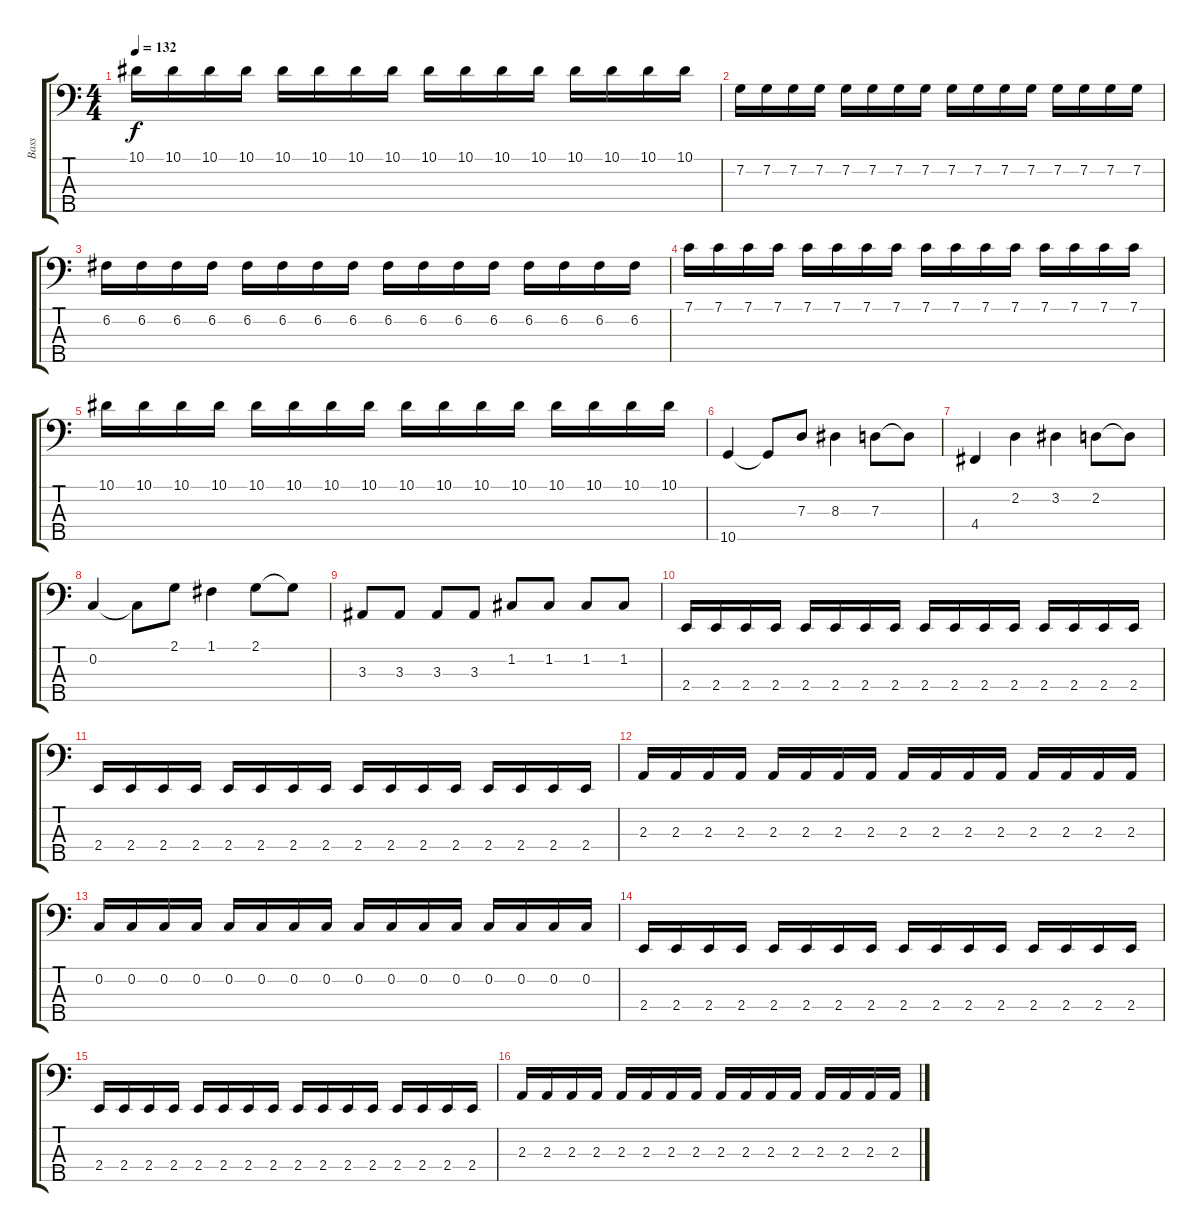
\track ("Bass" "Bass") {instrument electricbassfinger}
\staff {score tabs}
\tuning (F2 C2 G1 D1 A0) {hide}
\ts (4 4)
\tempo 132
\clef f4
\ks c
10.1.16{dy f} 10.1.16 10.1.16 10.1.16 10.1.16 10.1.16 10.1.16 10.1.16 10.1.16 10.1.16 10.1.16 10.1.16 10.1.16 10.1.16 10.1.16 10.1.16 |
7.2.16 7.2.16 7.2.16 7.2.16 7.2.16 7.2.16 7.2.16 7.2.16 7.2.16 7.2.16 7.2.16 7.2.16 7.2.16 7.2.16 7.2.16 7.2.16 |
6.2.16 6.2.16 6.2.16 6.2.16 6.2.16 6.2.16 6.2.16 6.2.16 6.2.16 6.2.16 6.2.16 6.2.16 6.2.16 6.2.16 6.2.16 6.2.16 |
7.1.16 7.1.16 7.1.16 7.1.16 7.1.16 7.1.16 7.1.16 7.1.16 7.1.16 7.1.16 7.1.16 7.1.16 7.1.16 7.1.16 7.1.16 7.1.16 |
10.1.16 10.1.16 10.1.16 10.1.16 10.1.16 10.1.16 10.1.16 10.1.16 10.1.16 10.1.16 10.1.16 10.1.16 10.1.16 10.1.16 10.1.16 10.1.16 |
10.5.4 10.5{t}.8 7.3.8 8.3.4 7.3.8 7.3{t}.8 |
4.4.4 2.2.4 3.2.4 2.2.8 2.2{t}.8 |
0.2.4 0.2{t}.8 2.1.8 1.1.4 2.1.8 2.1{t}.8 |
3.3.8 3.3.8 3.3.8 3.3.8 1.2.8 1.2.8 1.2.8 1.2.8 |
2.4.16 2.4.16 2.4.16 2.4.16 2.4.16 2.4.16 2.4.16 2.4.16 2.4.16 2.4.16 2.4.16 2.4.16 2.4.16 2.4.16 2.4.16 2.4.16 |
2.4.16 2.4.16 2.4.16 2.4.16 2.4.16 2.4.16 2.4.16 2.4.16 2.4.16 2.4.16 2.4.16 2.4.16 2.4.16 2.4.16 2.4.16 2.4.16 |
2.3.16 2.3.16 2.3.16 2.3.16 2.3.16 2.3.16 2.3.16 2.3.16 2.3.16 2.3.16 2.3.16 2.3.16 2.3.16 2.3.16 2.3.16 2.3.16 |
0.2.16 0.2.16 0.2.16 0.2.16 0.2.16 0.2.16 0.2.16 0.2.16 0.2.16 0.2.16 0.2.16 0.2.16 0.2.16 0.2.16 0.2.16 0.2.16 |
2.4.16 2.4.16 2.4.16 2.4.16 2.4.16 2.4.16 2.4.16 2.4.16 2.4.16 2.4.16 2.4.16 2.4.16 2.4.16 2.4.16 2.4.16 2.4.16 |
2.4.16 2.4.16 2.4.16 2.4.16 2.4.16 2.4.16 2.4.16 2.4.16 2.4.16 2.4.16 2.4.16 2.4.16 2.4.16 2.4.16 2.4.16 2.4.16 |
2.3.16 2.3.16 2.3.16 2.3.16 2.3.16 2.3.16 2.3.16 2.3.16 2.3.16 2.3.16 2.3.16 2.3.16 2.3.16 2.3.16 2.3.16 2.3.16
